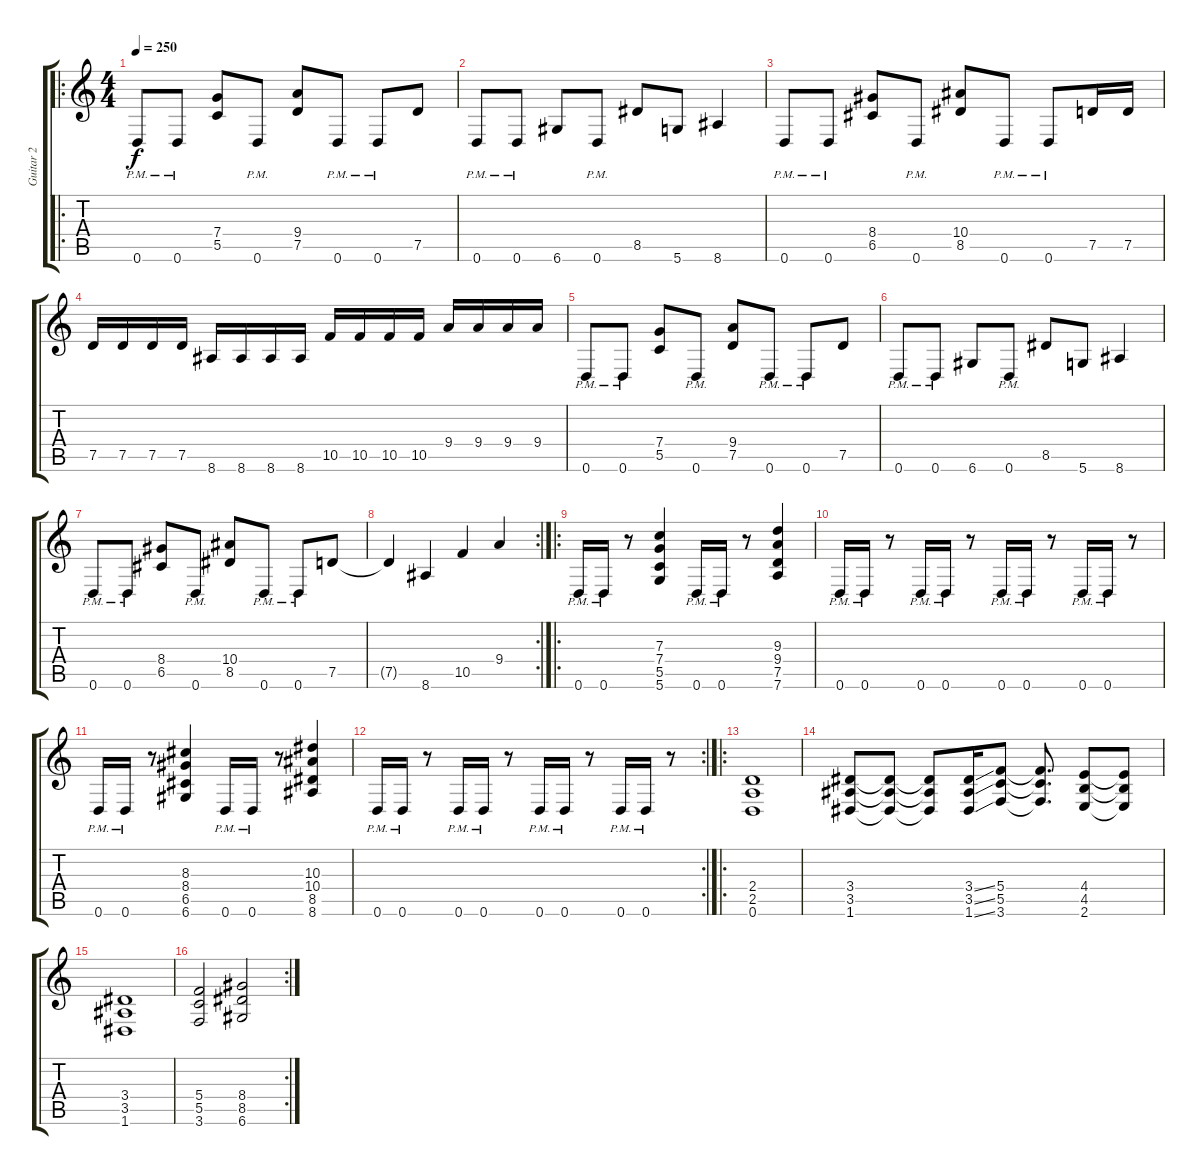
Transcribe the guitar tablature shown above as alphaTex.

\track ("Guitar 2" "Guitar 2") {instrument distortionguitar}
\staff {score tabs}
\tuning (D4 A3 F3 C3 G2 D2) {hide}
\ro
\ts (4 4)
\tempo 250
\clef g2
\ks c
0.6{pm}.8{dy f} 0.6{pm}.8 (7.4 5.5).8 0.6{pm}.8 (9.4 7.5).8 0.6{pm}.8 0.6{pm}.8 7.5.8 |
0.6{pm}.8 0.6{pm}.8 6.6.8 0.6{pm}.8 8.5.8 5.6.8 8.6.4 |
0.6{pm}.8 0.6{pm}.8 (8.4 6.5).8 0.6{pm}.8 (10.4 8.5).8 0.6{pm}.8 0.6{pm}.8 7.5.16 7.5.16 |
7.5.16 7.5.16 7.5.16 7.5.16 8.6.16 8.6.16 8.6.16 8.6.16 10.5.16 10.5.16 10.5.16 10.5.16 9.4.16 9.4.16 9.4.16 9.4.16 |
0.6{pm}.8 0.6{pm}.8 (7.4 5.5).8 0.6{pm}.8 (9.4 7.5).8 0.6{pm}.8 0.6{pm}.8 7.5.8 |
0.6{pm}.8 0.6{pm}.8 6.6.8 0.6{pm}.8 8.5.8 5.6.8 8.6.4 |
0.6{pm}.8 0.6{pm}.8 (8.4 6.5).8 0.6{pm}.8 (10.4 8.5).8 0.6{pm}.8 0.6{pm}.8 7.5.8 |
\rc 2
7.5{t}.4 8.6.4 10.5.4 9.4.4 |
\ro
0.6{pm}.16 0.6{pm}.16 r.8 (7.3 7.4 5.5 5.6).4 0.6{pm}.16 0.6{pm}.16 r.8 (9.3 9.4 7.5 7.6).4 |
0.6{pm}.16 0.6{pm}.16 r.8 0.6{pm}.16 0.6{pm}.16 r.8 0.6{pm}.16 0.6{pm}.16 r.8 0.6{pm}.16 0.6{pm}.16 r.8 |
0.6{pm}.16 0.6{pm}.16 r.8 (8.3 8.4 6.5 6.6).4 0.6{pm}.16 0.6{pm}.16 r.8 (10.3 10.4 8.5 8.6).4 |
\rc 2
0.6{pm}.16 0.6{pm}.16 r.8 0.6{pm}.16 0.6{pm}.16 r.8 0.6{pm}.16 0.6{pm}.16 r.8 0.6{pm}.16 0.6{pm}.16 r.8 |
\ro
(2.4 2.5 0.6).1 |
(3.4 3.5 1.6).8 (3.4{t} 3.5{t} 1.6{t}).8 (3.4{t} 3.5{t} 1.6{t}).8 (3.4{ss} 3.5{ss} 1.6{ss}).16 (5.4 5.5 3.6).8 (5.4{t} 5.5{t} 3.6{t}).8{d} (4.4 4.5 2.6).8 (4.4{t} 4.5{t} 2.6{t}).8 |
(3.4 3.5 1.6).1 |
\rc 2
(5.4 5.5 3.6).2 (8.4 8.5 6.6).2
